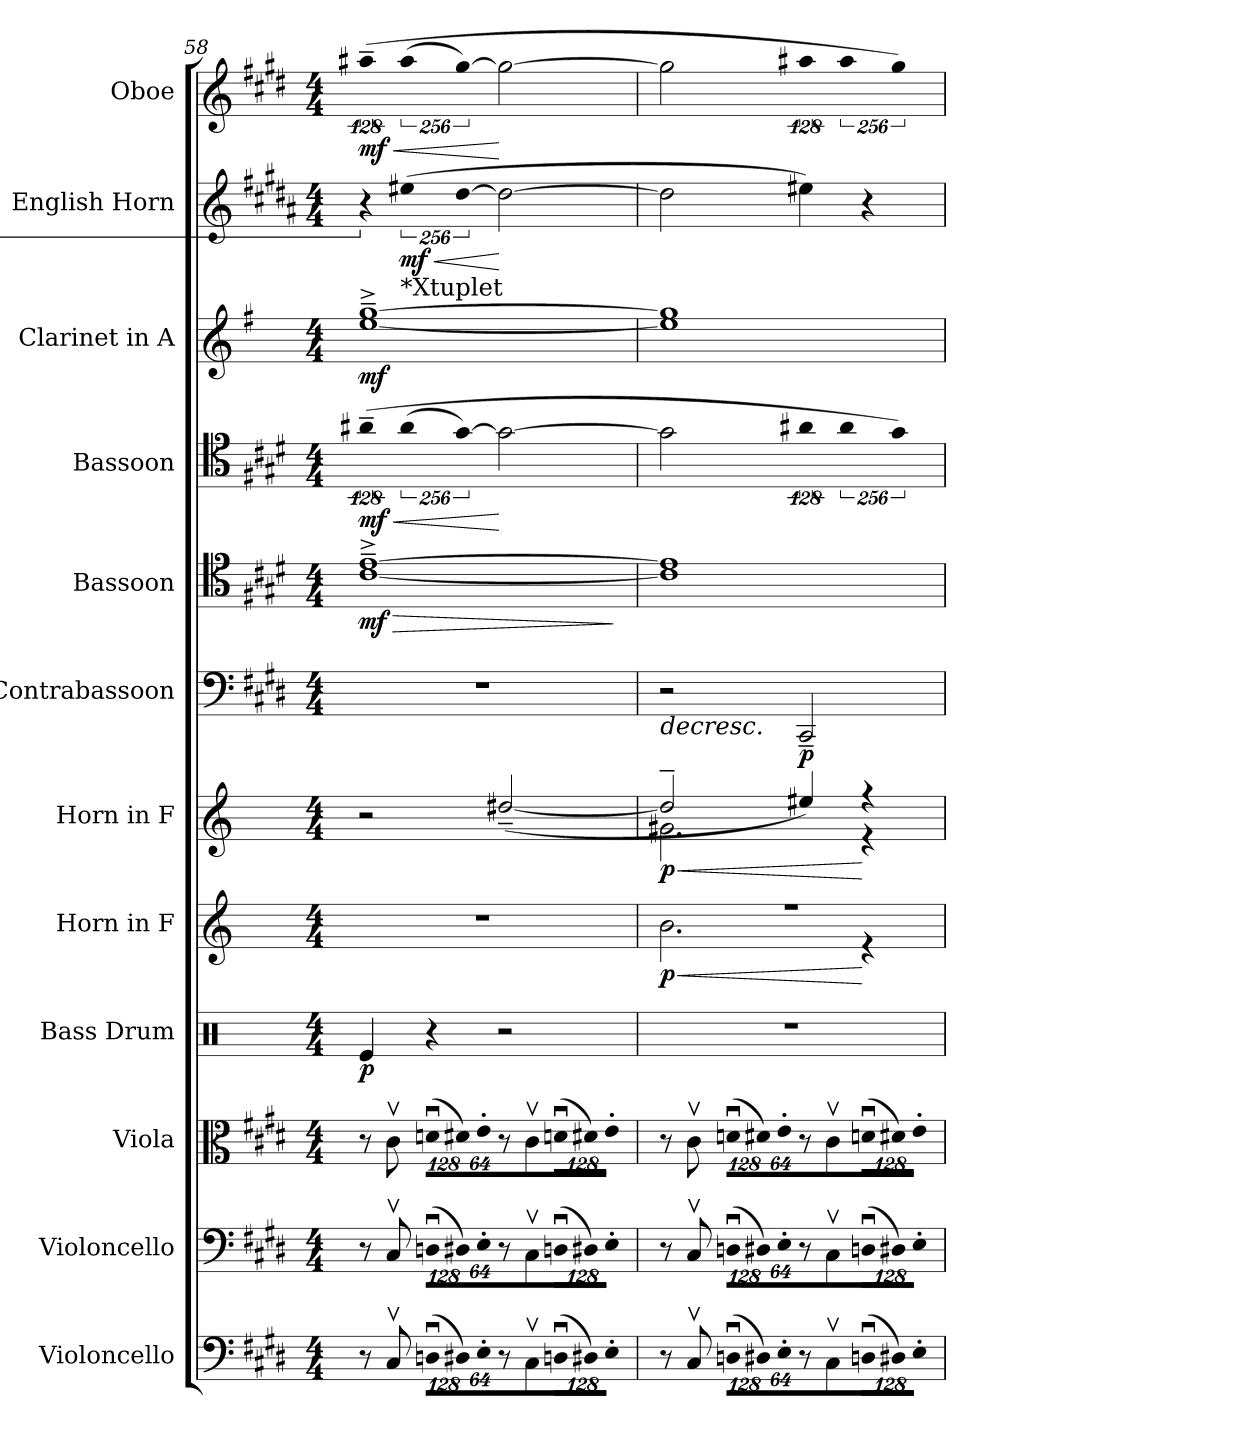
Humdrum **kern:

**kern	**kern	**kern	**kern	**dynam	**kern	**dynam	**kern	**dynam	**kern	**dynam	**kern	**dynam	**kern	**dynam	**kern	**dynam	**kern	**dynam	**kern	**dynam
*part12	*part11	*part10	*part9	*part9	*part8	*part8	*part7	*part7	*part6	*part6	*part5	*part5	*part4	*part4	*part3	*part3	*part2	*part2	*part1	*part1
*staff12	*staff11	*staff10	*staff9	*staff9	*staff8	*staff8	*staff7	*staff7	*staff6	*staff6	*staff5	*staff5	*staff4	*staff4	*staff3	*staff3	*staff2	*staff2	*staff1	*staff1
*I"Violoncello	*I"Violoncello	*I"Viola	*I"Bass Drum	*	*I"Horn in F	*	*I"Horn in F	*	*I"Contrabassoon	*	*I"Bassoon	*	*I"Bassoon	*	*I"Clarinet in A	*	*I"English Horn	*	*I"Oboe	*
*I'Vc.	*I'Vc.	*I'Vla.	*I'B. D.	*	*I'Hn.	*	*I'Hn.	*	*I'Cbsn.	*	*I'Bsn.	*	*I'Bsn.	*	*I'Cl.	*	*	*	*	*
*clefF4	*clefF4	*clefC3	*clefX	*	*clefG2	*	*clefG2	*	*clefF4	*	*clefC4	*	*clefC4	*	*clefG2	*	*clefG2	*	*clefG2	*
*	*	*	*	*	*ITrd4c7	*	*ITrd4c7	*	*ITrd7c12	*	*	*	*	*	*ITrd2c3	*	*ITrd4c7	*	*	*
*k[f#c#g#d#]	*k[f#c#g#d#]	*k[f#c#g#d#]	*k[]	*	*k[b-]	*	*k[b-]	*	*k[f#c#g#d#]	*	*k[f#c#g#d#]	*	*k[f#c#g#d#]	*	*k[f#c#g#d#]	*	*k[f#c#g#d#]	*	*k[f#c#g#d#]	*
*E:	*E:	*E:	*C:	*	*F:	*	*F:	*	*E:	*	*E:	*	*E:	*	*E:	*	*E:	*	*E:	*
*M4/4	*M4/4	*M4/4	*M4/4	*	*M4/4	*	*M4/4	*	*M4/4	*	*M4/4	*	*M4/4	*	*M4/4	*	*M4/4	*	*M4/4	*
=58	=58	=58	=58	=58	=58	=58	=58	=58	=58	=58	=58	=58	=58	=58	=58	=58	=58	=58	=58	=58
!	!	!	!	!	!	!	!	!	!	!	!	!LO:HP:b	!LO:N:vis=4	!LO:HP:b	!	!	!LO:N:vis=4	!	!LO:N:vis=4	!LO:HP:b
8r	8r	8r	4Rei/	p	1r	.	2r	.	1r	.	[<1c#i~^ [>1ei~^	> mf	(512%85a#X~i\	< mf	[<1cc#i~^ [>1eei~^	mf	512%85r	.	(512%85aa#X~i\	< mf
8C#vi/	8C#vi/	8c#vi\	.	.	.	.	.	.	.	.	.	.	.	.	.	.	.	.	.	.
!	!	!	!	!	!	!	!	!	!	!	!	!	!	!	!	!	!LO:TX:b:t=*Xtuplet	!	!	!
!	!	!	!	!	!	!	!	!	!	!	!	!	!LO:N:vis=4	!	!	!	!LO:N:vis=4	!LO:HP:b	!LO:N:vis=4	!
.	.	.	.	.	.	.	.	.	.	.	.	.	(1024%171a#i\	.	.	.	(1024%171a#Xi\	< mf	(1024%171aa#i\	.
*Xbrackettup	*	*	*	*	*	*	*	*	*	*	*	*	*	*	*	*	*	*	*	*
!LO:N:vis=8	!	!	!	!	!	!	!	!	!	!	!	!	!	!	!	!	!	!	!	!
*	*Xbrackettup	*	*	*	*	*	*	*	*	*	*	*	*	*	*	*	*	*	*	*
!	!LO:N:vis=8	!	!	!	!	!	!	!	!	!	!	!	!	!	!	!	!	!	!	!
*	*	*Xbrackettup	*	*	*	*	*	*	*	*	*	*	*	*	*	*	*	*	*	*
!	!	!LO:N:vis=8	!	!	!	!	!	!	!	!	!	!	!	!	!	!	!	!	!	!
(1024%85Dnui\L	(1024%85Dnui\L	(1024%85dnui\L	4r	.	.	.	.	.	.	.	.	.	.	.	.	.	.	.	.	.
!LO:N:vis=8	!LO:N:vis=8	!LO:N:vis=8	!	!	!	!	!	!	!	!	!	!	!LO:N:vis=4	!	!	!	!LO:N:vis=4	!	!LO:N:vis=4	!
1024%85D#Xi\)	1024%85D#Xi\)	1024%85d#Xi\)	.	.	.	.	.	.	.	.	.	.	[>1024%171g#i\)	.	.	.	[>1024%171g#i\	.	[>1024%171gg#i\)	.
!LO:N:vis=8	!LO:N:vis=8	!LO:N:vis=8	!	!	!	!	!	!	!	!	!	!	!	!	!	!	!	!	!	!
512%43E'i\J	512%43E'i\J	512%43e'i\J	.	.	.	.	.	.	.	.	.	.	.	.	.	.	.	.	.	.
8r	8r	8r	2r	.	.	.	([>2g#X~i/	.	.	.	.	.	2g#i\_>	[	.	.	2g#i\_>	[	2gg#i\_>	[
8C#vi/	8C#vi/	8c#vi\	.	.	.	.	.	.	.	.	.	.	.	.	.	.	.	.	.	.
!LO:N:vis=8	!LO:N:vis=8	!LO:N:vis=8	!	!	!	!	!	!	!	!	!	!	!	!	!	!	!	!	!	!
(1024%85Dnui\L	(1024%85Dnui\L	(1024%85dnui\L	.	.	.	.	.	.	.	.	.	.	.	.	.	.	.	.	.	.
!LO:N:vis=8	!LO:N:vis=8	!LO:N:vis=8	!	!	!	!	!	!	!	!	!	!	!	!	!	!	!	!	!	!
1024%85D#Xi\)	1024%85D#Xi\)	1024%85d#Xi\)	.	.	.	.	.	.	.	.	.	.	.	.	.	.	.	.	.	.
!LO:N:vis=8	!LO:N:vis=8	!LO:N:vis=8	!	!	!	!	!	!	!	!	!	!	!	!	!	!	!	!	!	!
512%43E'i\J	512%43E'i\J	512%43e'i\J	.	.	.	.	.	.	.	.	.	.	.	.	.	.	.	.	.	.
.	.	.	.	.	.	.	.	.	.	.	.	]	.	.	.	.	.	.	.	.
=59	=59	=59	=59	=59	=59	=59	=59	=59	=59	=59	=59	=59	=59	=59	=59	=59	=59	=59	=59	=59
*	*	*	*	*	*^	*	*	*	*	*	*	*	*	*	*	*	*	*	*	*
!	!	!	!	!	!	!	!LO:HP:b	!	!LO:HP:b	!	!LO:HP:b	!	!	!	!	!	!	!	!	!	!
*	*	*	*	*	*	*	*	*^	*	*	*	*	*	*	*	*	*	*	*	*	*
8r	8r	8r	1r	.	1r	2.ei\	< p	2g#~i/]	2.c#Xi\	< p	2r	>	1c#i] 1ei]	.	2g#i\]	.	1cc#i] 1eei]	.	2g#i\]	.	2gg#i\]	.
8C#vi/	8C#vi/	8c#vi\	.	.	.	.	.	.	.	.	.	.	.	.	.	.	.	.	.	.	.	.
!LO:N:vis=8	!LO:N:vis=8	!LO:N:vis=8	!	!	!	!	!	!	!	!	!	!	!	!	!	!	!	!	!	!	!	!
(1024%85Dnui\L	(1024%85Dnui\L	(1024%85dnui\L	.	.	.	.	.	.	.	.	.	.	.	.	.	.	.	.	.	.	.	.
!LO:N:vis=8	!LO:N:vis=8	!LO:N:vis=8	!	!	!	!	!	!	!	!	!	!	!	!	!	!	!	!	!	!	!	!
1024%85D#Xi\)	1024%85D#Xi\)	1024%85d#Xi\)	.	.	.	.	.	.	.	.	.	.	.	.	.	.	.	.	.	.	.	.
!LO:N:vis=8	!LO:N:vis=8	!LO:N:vis=8	!	!	!	!	!	!	!	!	!	!	!	!	!	!	!	!	!	!	!	!
512%43E'i\J	512%43E'i\J	512%43e'i\J	.	.	.	.	.	.	.	.	.	.	.	.	.	.	.	.	.	.	.	.
!	!	!	!	!	!	!	!	!	!	!	!	!	!	!	!LO:N:vis=4	!	!	!	!	!	!LO:N:vis=4	!
8r	8r	8r	.	.	.	.	.	4a#Xi/)	.	.	2CCC#~i/	p	.	.	512%85a#Xi\	.	.	.	4a#Xi\)	.	512%85aa#Xi\	.
8C#vi/	8C#vi/	8c#vi\	.	.	.	.	.	.	.	.	.	.	.	.	.	.	.	.	.	.	.	.
!	!	!	!	!	!	!	!	!	!	!	!	!	!	!	!LO:N:vis=4	!	!	!	!	!	!LO:N:vis=4	!
.	.	.	.	.	.	.	.	.	.	.	.	.	.	.	1024%171a#i\	.	.	.	.	.	1024%171aa#i\	.
!LO:N:vis=8	!LO:N:vis=8	!LO:N:vis=8	!	!	!	!	!	!	!	!	!	!	!	!	!	!	!	!	!	!	!	!
(1024%85Dnui\L	(1024%85Dnui\L	(1024%85dnui\L	.	.	.	4r	[	4r	4r	[	.	.	.	.	.	.	.	.	4r	.	.	.
!LO:N:vis=8	!LO:N:vis=8	!LO:N:vis=8	!	!	!	!	!	!	!	!	!	!	!	!	!LO:N:vis=4	!	!	!	!	!	!LO:N:vis=4	!
1024%85D#Xi\)	1024%85D#Xi\)	1024%85d#Xi\)	.	.	.	.	.	.	.	.	.	.	.	.	1024%171g#i\)	.	.	.	.	.	1024%171gg#i\)	.
!LO:N:vis=8	!LO:N:vis=8	!LO:N:vis=8	!	!	!	!	!	!	!	!	!	!	!	!	!	!	!	!	!	!	!	!
512%43E'i\J	512%43E'i\J	512%43e'i\J	.	.	.	.	.	.	.	.	.	.	.	.	.	.	.	.	.	.	.	.
*	*	*	*	*	*v	*v	*	*	*	*	*	*	*	*	*	*	*	*	*	*	*	*
*	*	*	*	*	*	*	*v	*v	*	*	*	*	*	*	*	*	*	*	*	*	*
.	.	.	.	.	.	.	.	.	.	]	.	.	.	.	.	.	.	.	.	.
=	=	=	=	=	=	=	=	=	=	=	=	=	=	=	=	=	=	=	=	=
*-	*-	*-	*-	*-	*-	*-	*-	*-	*-	*-	*-	*-	*-	*-	*-	*-	*-	*-	*-	*-
